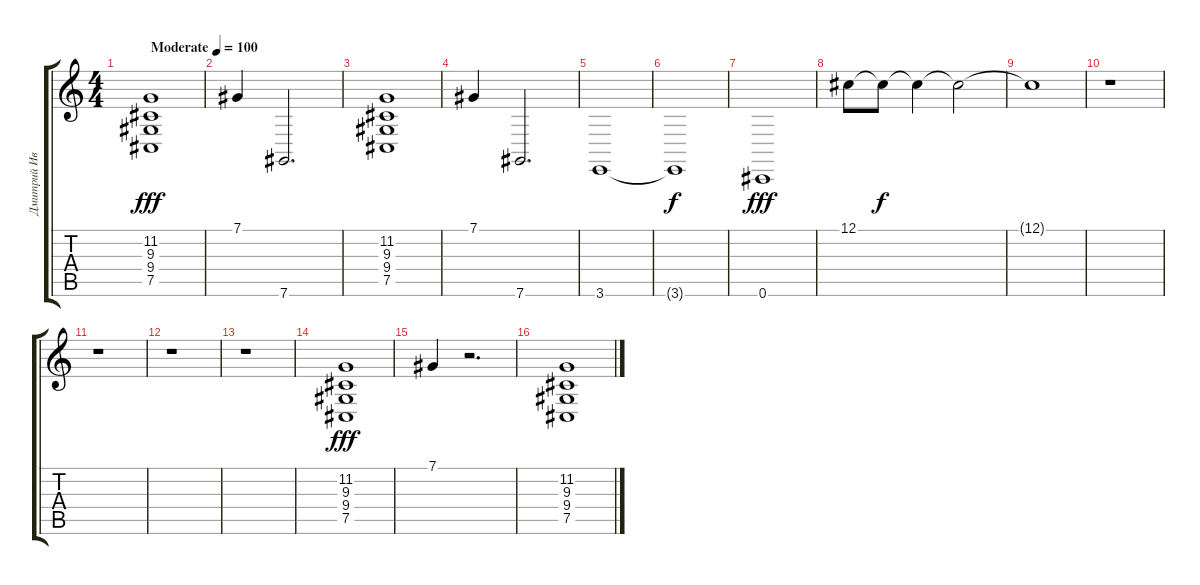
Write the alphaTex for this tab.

\track ("Дмитрий Иванов" "Дмитрий Ив") {instrument stringensemble1}
\staff {score tabs}
\tuning (Db4 Ab3 E3 B2 Gb2 Db2) {hide}
\ts (4 4)
\tempo (100 "Moderate")
\clef g2
\ks c
(11.2 9.3 9.4 7.5).1{dy fff instrument stringensemble1} |
7.1.4 7.6.2{d} |
(11.2 9.3 9.4 7.5).1 |
7.1.4 7.6.2{d} |
3.6.1 |
3.6{t}.1{dy f} |
0.6.1{dy fff} |
12.1.8{volume 4} 12.1{t}.8{dy f volume 9} 12.1{t}.4 12.1{t}.2 |
12.1{t}.1 |
r.1 |
r.1 |
r.1 |
r.1 |
(11.2 9.3 9.4 7.5).1{dy fff} |
7.1.4 r.2{d} |
(11.2 9.3 9.4 7.5).1
